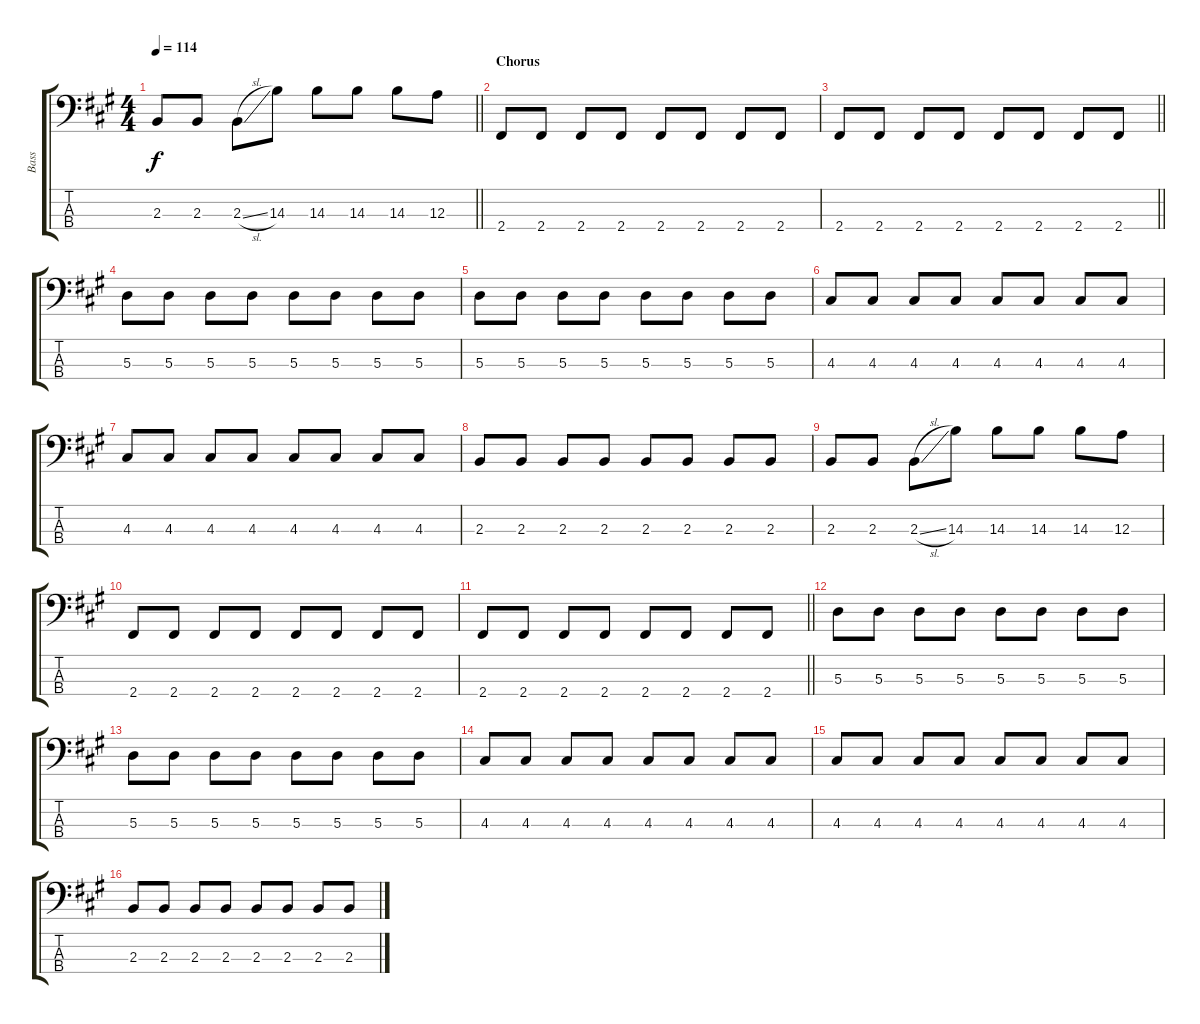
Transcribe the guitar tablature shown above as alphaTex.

\track ("Bass" "Bass") {instrument electricbassfinger}
\staff {score tabs}
\tuning (G2 D2 A1 E1) {hide}
\ts (4 4)
\tempo 114
\clef f4
\barLineRight lightlight
\ks f#minor
2.3{t}.8{dy f} 2.3.8 2.3{sl}.8 14.3.8 14.3.8 14.3.8 14.3.8 12.3.8 |
\section ("" "Chorus")
2.4.8 2.4.8 2.4.8 2.4.8 2.4.8 2.4.8 2.4.8 2.4.8 |
\barLineRight lightlight
2.4.8 2.4.8 2.4.8 2.4.8 2.4.8 2.4.8 2.4.8 2.4.8 |
5.3.8 5.3.8 5.3.8 5.3.8 5.3.8 5.3.8 5.3.8 5.3.8 |
5.3.8 5.3.8 5.3.8 5.3.8 5.3.8 5.3.8 5.3.8 5.3.8 |
4.3.8 4.3.8 4.3.8 4.3.8 4.3.8 4.3.8 4.3.8 4.3.8 |
4.3.8 4.3.8 4.3.8 4.3.8 4.3.8 4.3.8 4.3.8 4.3.8 |
2.3.8 2.3.8 2.3.8 2.3.8 2.3.8 2.3.8 2.3.8 2.3.8 |
2.3.8 2.3.8 2.3{sl}.8 14.3.8 14.3.8 14.3.8 14.3.8 12.3.8 |
2.4.8 2.4.8 2.4.8 2.4.8 2.4.8 2.4.8 2.4.8 2.4.8 |
\barLineRight lightlight
2.4.8 2.4.8 2.4.8 2.4.8 2.4.8 2.4.8 2.4.8 2.4.8 |
5.3.8 5.3.8 5.3.8 5.3.8 5.3.8 5.3.8 5.3.8 5.3.8 |
5.3.8 5.3.8 5.3.8 5.3.8 5.3.8 5.3.8 5.3.8 5.3.8 |
4.3.8 4.3.8 4.3.8 4.3.8 4.3.8 4.3.8 4.3.8 4.3.8 |
4.3.8 4.3.8 4.3.8 4.3.8 4.3.8 4.3.8 4.3.8 4.3.8 |
2.3.8 2.3.8 2.3.8 2.3.8 2.3.8 2.3.8 2.3.8 2.3.8
